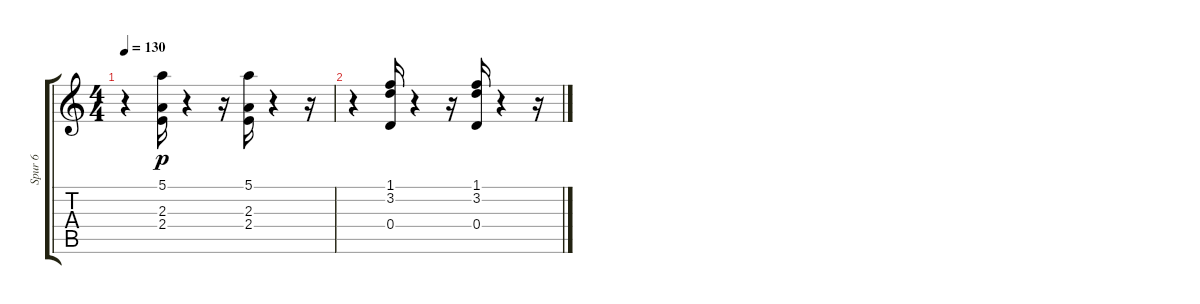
\track ("Spur 6" "Spur 6") {instrument overdrivenguitar}
\staff {score tabs}
\tuning (E4 B3 G3 D3 A2 E2) {hide}
\ts (4 4)
\tempo 130
\clef g2
\ks c
r.4{dy p} (5.1 2.3 2.4).16 r.4 r.16 (5.1 2.3 2.4).16 r.4 r.16 |
r.4 (1.1 3.2 0.4).16 r.4 r.16 (1.1 3.2 0.4).16 r.4 r.16
